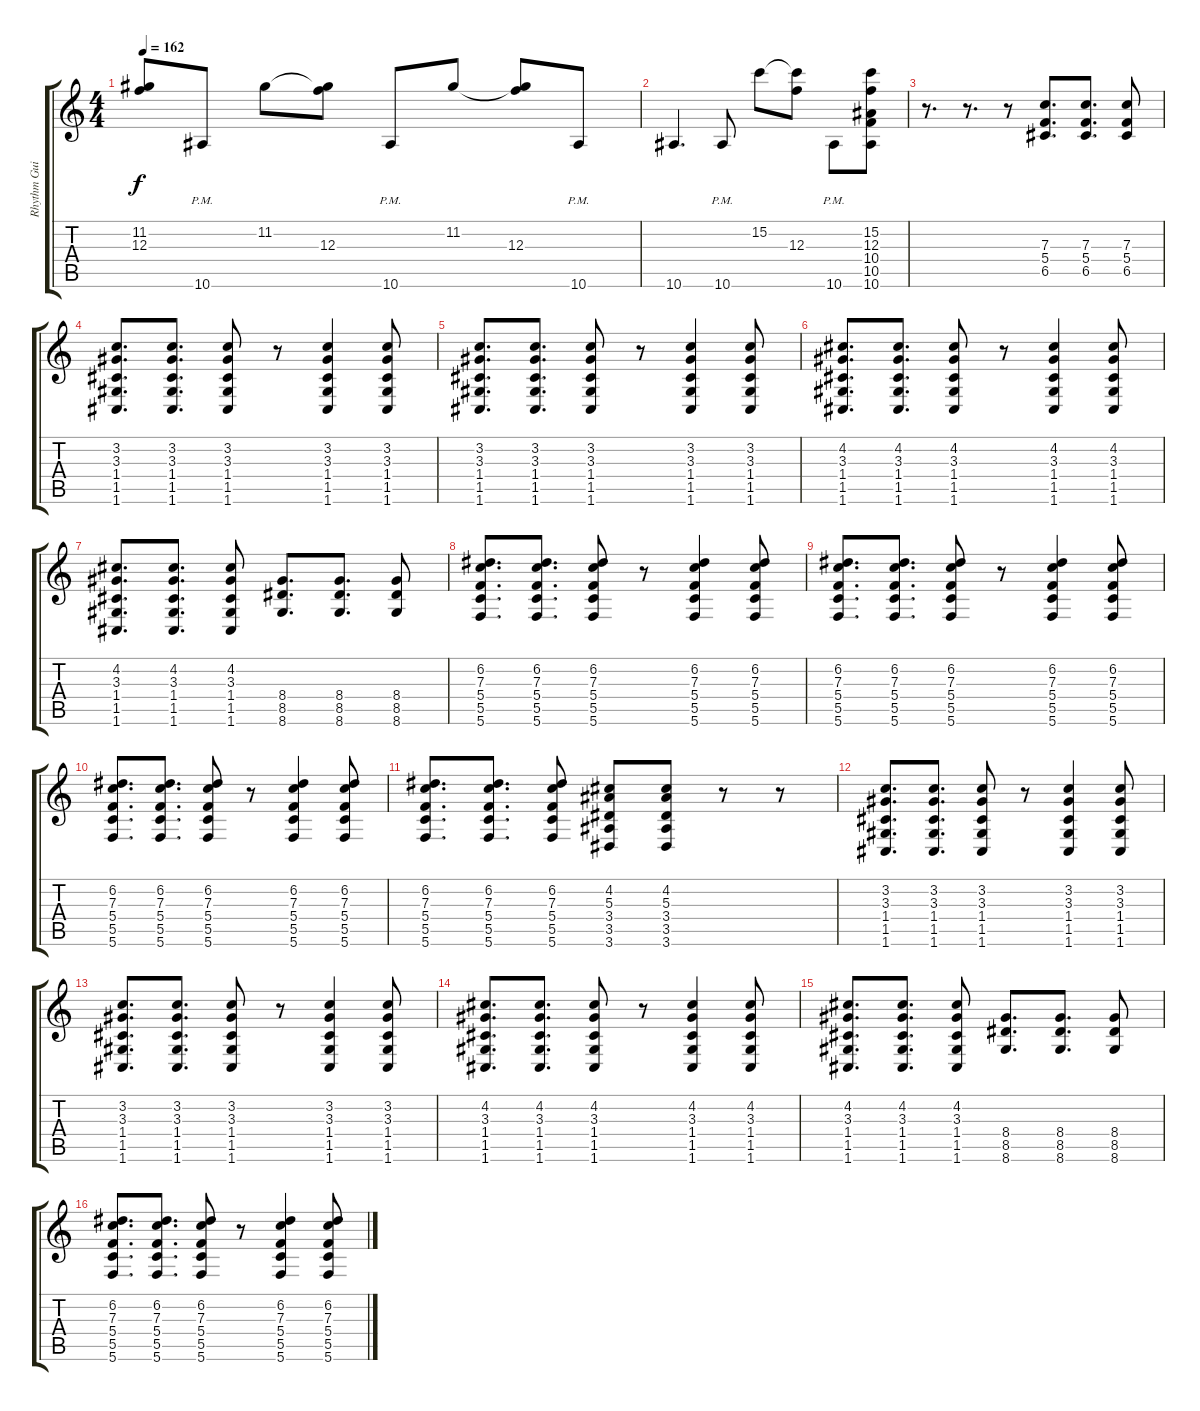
\track ("Rhythm Guitar 1" "Rhythm Gui") {instrument distortionguitar}
\staff {score tabs}
\tuning (D4 A3 F3 C3 G2 C2) {hide}
\ts (4 4)
\tempo 162
\clef g2
\ks c
(11.2{t} 12.3).8{dy f} 10.6{pm}.8 11.2.8 (11.2{t} 12.3).8 10.6{pm}.8 11.2.8 (11.2{t} 12.3).8 10.6{pm}.8 |
10.6.4{d} 10.6{pm}.8 15.2.8 (15.2{t} 12.3).8 10.6{pm}.8 (15.2 12.3 10.4 10.5 10.6).8 |
r.8{d} r.8{d} r.8 (7.3 5.4 6.5).8{d} (7.3 5.4 6.5).8{d} (7.3 5.4 6.5).8 |
(3.2 3.3 1.4 1.5 1.6).8{d} (3.2 3.3 1.4 1.5 1.6).8{d} (3.2 3.3 1.4 1.5 1.6).8 r.8 (3.2 3.3 1.4 1.5 1.6).4 (3.2 3.3 1.4 1.5 1.6).8 |
(3.2 3.3 1.4 1.5 1.6).8{d} (3.2 3.3 1.4 1.5 1.6).8{d} (3.2 3.3 1.4 1.5 1.6).8 r.8 (3.2 3.3 1.4 1.5 1.6).4 (3.2 3.3 1.4 1.5 1.6).8 |
(4.2 3.3 1.4 1.5 1.6).8{d} (4.2 3.3 1.4 1.5 1.6).8{d} (4.2 3.3 1.4 1.5 1.6).8 r.8 (4.2 3.3 1.4 1.5 1.6).4 (4.2 3.3 1.4 1.5 1.6).8 |
(4.2 3.3 1.4 1.5 1.6).8{d} (4.2 3.3 1.4 1.5 1.6).8{d} (4.2 3.3 1.4 1.5 1.6).8 (8.4 8.5 8.6).8{d} (8.4 8.5 8.6).8{d} (8.4 8.5 8.6).8 |
(6.2 7.3 5.4 5.5 5.6).8{d} (6.2 7.3 5.4 5.5 5.6).8{d} (6.2 7.3 5.4 5.5 5.6).8 r.8 (6.2 7.3 5.4 5.5 5.6).4 (6.2 7.3 5.4 5.5 5.6).8 |
(6.2 7.3 5.4 5.5 5.6).8{d} (6.2 7.3 5.4 5.5 5.6).8{d} (6.2 7.3 5.4 5.5 5.6).8 r.8 (6.2 7.3 5.4 5.5 5.6).4 (6.2 7.3 5.4 5.5 5.6).8 |
(6.2 7.3 5.4 5.5 5.6).8{d} (6.2 7.3 5.4 5.5 5.6).8{d} (6.2 7.3 5.4 5.5 5.6).8 r.8 (6.2 7.3 5.4 5.5 5.6).4 (6.2 7.3 5.4 5.5 5.6).8 |
(6.2 7.3 5.4 5.5 5.6).8{d} (6.2 7.3 5.4 5.5 5.6).8{d} (6.2 7.3 5.4 5.5 5.6).8 (4.2 5.3 3.4 3.5 3.6).8 (4.2 5.3 3.4 3.5 3.6).8 r.8 r.8 |
(3.2 3.3 1.4 1.5 1.6).8{d} (3.2 3.3 1.4 1.5 1.6).8{d} (3.2 3.3 1.4 1.5 1.6).8 r.8 (3.2 3.3 1.4 1.5 1.6).4 (3.2 3.3 1.4 1.5 1.6).8 |
(3.2 3.3 1.4 1.5 1.6).8{d} (3.2 3.3 1.4 1.5 1.6).8{d} (3.2 3.3 1.4 1.5 1.6).8 r.8 (3.2 3.3 1.4 1.5 1.6).4 (3.2 3.3 1.4 1.5 1.6).8 |
(4.2 3.3 1.4 1.5 1.6).8{d} (4.2 3.3 1.4 1.5 1.6).8{d} (4.2 3.3 1.4 1.5 1.6).8 r.8 (4.2 3.3 1.4 1.5 1.6).4 (4.2 3.3 1.4 1.5 1.6).8 |
(4.2 3.3 1.4 1.5 1.6).8{d} (4.2 3.3 1.4 1.5 1.6).8{d} (4.2 3.3 1.4 1.5 1.6).8 (8.4 8.5 8.6).8{d} (8.4 8.5 8.6).8{d} (8.4 8.5 8.6).8 |
(6.2 7.3 5.4 5.5 5.6).8{d} (6.2 7.3 5.4 5.5 5.6).8{d} (6.2 7.3 5.4 5.5 5.6).8 r.8 (6.2 7.3 5.4 5.5 5.6).4 (6.2 7.3 5.4 5.5 5.6).8
